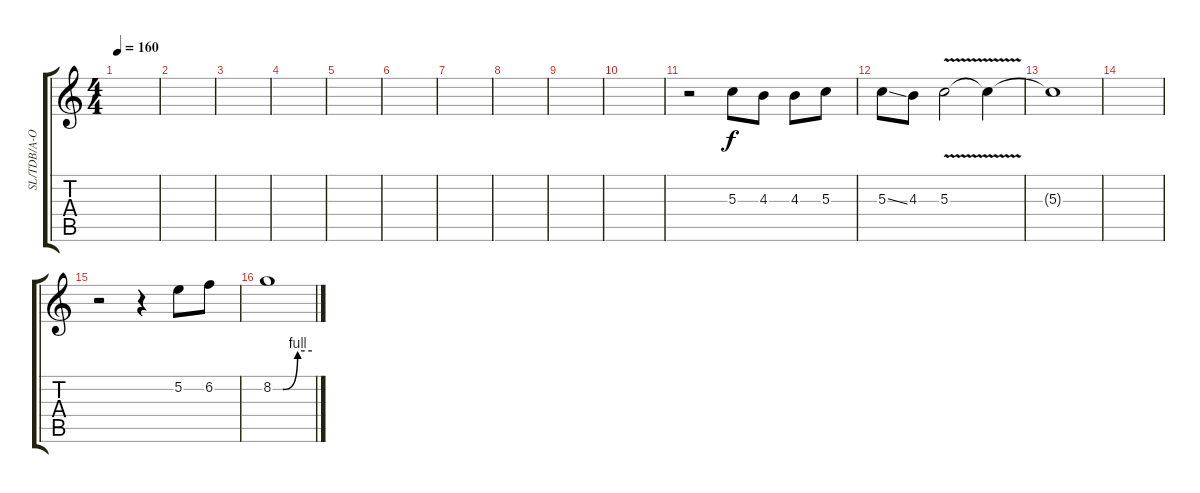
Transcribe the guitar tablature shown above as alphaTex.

\track ("SL/TDB/A-O" "SL/TDB/A-O") {instrument distortionguitar}
\staff {score tabs}
\tuning (E4 B3 G3 D3 A2 E2) {hide}
\ts (4 4)
\tempo 160
\clef g2
\ks c
|
|
|
|
|
|
|
|
|
|
r.2 5.3.8 4.3.8 4.3.8 5.3.8 |
5.3{ss}.8 4.3.8 5.3{v}.2 5.3{t}.4 |
5.3{t}.1 |
|
r.2 r.4 5.2.8 6.2.8 |
8.2{be (custom 0 0 15 0 38 4 60 4)}.1
